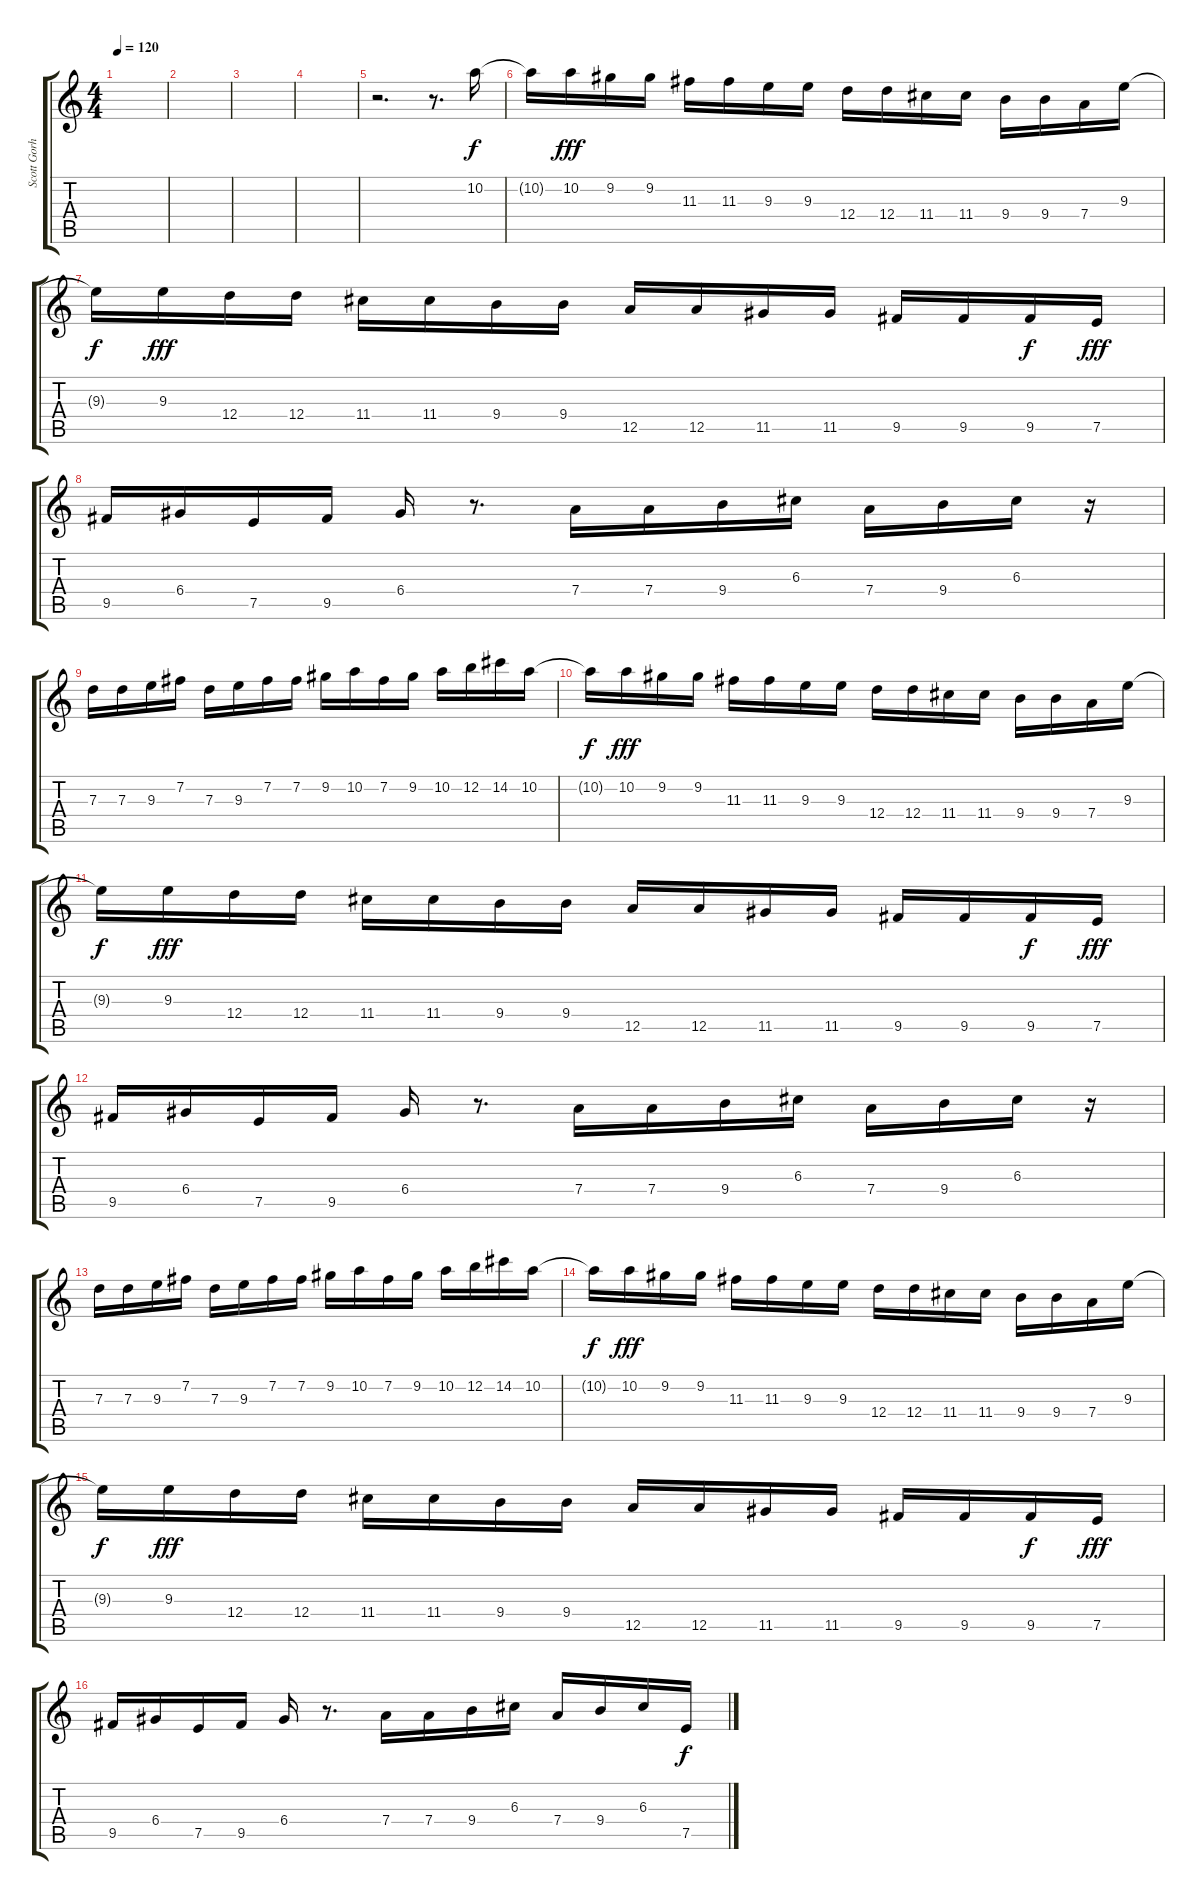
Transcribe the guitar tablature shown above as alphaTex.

\track ("Scott Gorham" "Scott Gorh") {instrument distortionguitar}
\staff {score tabs}
\tuning (E4 B3 G3 D3 A2 E2) {hide}
\ts (4 4)
\tempo 120
\clef g2
\ks c
|
|
|
|
r.2{d} r.8{d} 10.2.16 |
10.2{t}.16 10.2.16{dy fff} 9.2.16 9.2.16 11.3.16 11.3.16 9.3.16 9.3.16 12.4.16 12.4.16 11.4.16 11.4.16 9.4.16 9.4.16 7.4.16 9.3.16 |
9.3{t}.16{dy f} 9.3.16{dy fff} 12.4.16 12.4.16 11.4.16 11.4.16 9.4.16 9.4.16 12.5.16 12.5.16 11.5.16 11.5.16 9.5.16 9.5.16 9.5.16{dy f} 7.5.16{dy fff} |
9.5.16 6.4.16 7.5.16 9.5.16 6.4.16 r.8{d} 7.4.16 7.4.16 9.4.16 6.3.16 7.4.16 9.4.16 6.3.16 r.16 |
7.3.16 7.3.16 9.3.16 7.2.16 7.3.16 9.3.16 7.2.16 7.2.16 9.2.16 10.2.16 7.2.16 9.2.16 10.2.16 12.2.16 14.2.16 10.2.16 |
10.2{t}.16{dy f} 10.2.16{dy fff} 9.2.16 9.2.16 11.3.16 11.3.16 9.3.16 9.3.16 12.4.16 12.4.16 11.4.16 11.4.16 9.4.16 9.4.16 7.4.16 9.3.16 |
9.3{t}.16{dy f} 9.3.16{dy fff} 12.4.16 12.4.16 11.4.16 11.4.16 9.4.16 9.4.16 12.5.16 12.5.16 11.5.16 11.5.16 9.5.16 9.5.16 9.5.16{dy f} 7.5.16{dy fff} |
9.5.16 6.4.16 7.5.16 9.5.16 6.4.16 r.8{d} 7.4.16 7.4.16 9.4.16 6.3.16 7.4.16 9.4.16 6.3.16 r.16 |
7.3.16 7.3.16 9.3.16 7.2.16 7.3.16 9.3.16 7.2.16 7.2.16 9.2.16 10.2.16 7.2.16 9.2.16 10.2.16 12.2.16 14.2.16 10.2.16 |
10.2{t}.16{dy f} 10.2.16{dy fff} 9.2.16 9.2.16 11.3.16 11.3.16 9.3.16 9.3.16 12.4.16 12.4.16 11.4.16 11.4.16 9.4.16 9.4.16 7.4.16 9.3.16 |
9.3{t}.16{dy f} 9.3.16{dy fff} 12.4.16 12.4.16 11.4.16 11.4.16 9.4.16 9.4.16 12.5.16 12.5.16 11.5.16 11.5.16 9.5.16 9.5.16 9.5.16{dy f} 7.5.16{dy fff} |
9.5.16 6.4.16 7.5.16 9.5.16 6.4.16 r.8{d} 7.4.16 7.4.16 9.4.16 6.3.16 7.4.16 9.4.16 6.3.16 7.5.16{dy f}
